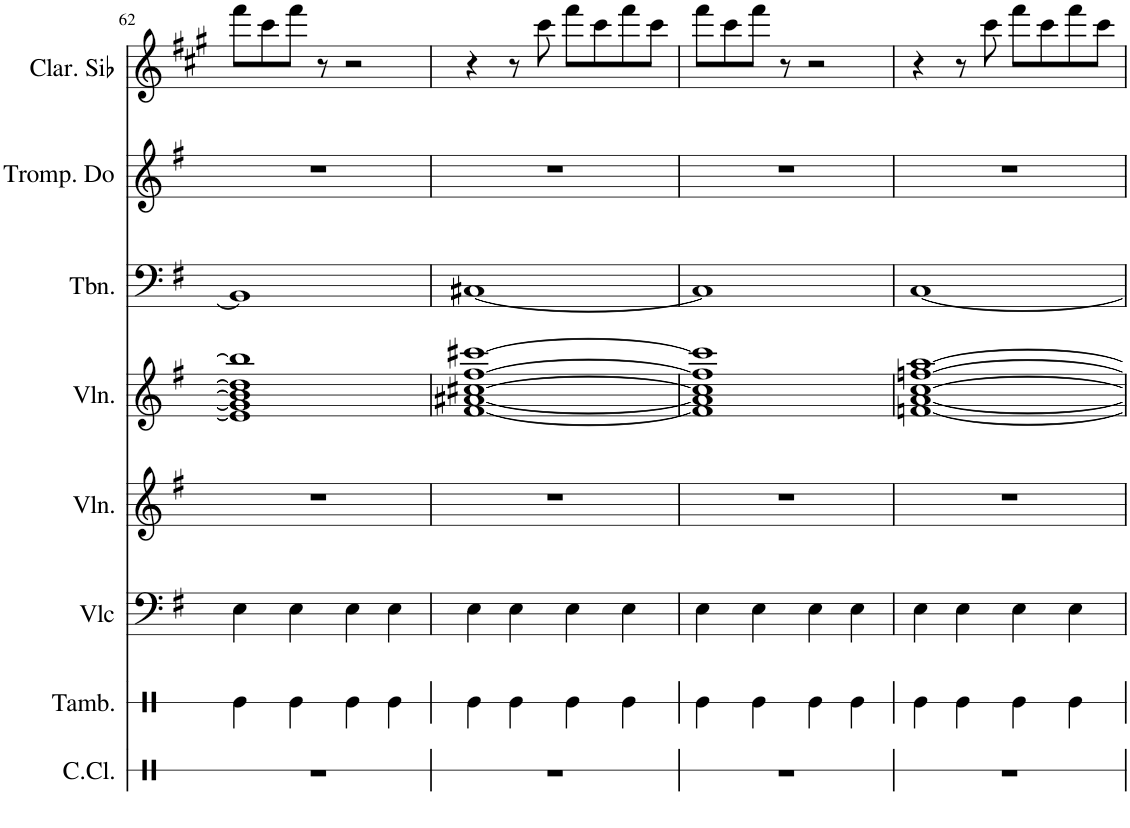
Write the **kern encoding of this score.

**kern	**kern	**kern	**kern	**kern	**kern	**kern	**kern
*part8	*part7	*part6	*part5	*part4	*part3	*part2	*part1
*staff8	*staff7	*staff6	*staff5	*staff4	*staff3	*staff2	*staff1
*I"Caisse claire	*I"Tambourin	*I"Violoncelle	*I"Violon	*I"Violon	*I"Trombone	*I"Trompette en Do	*I"Clarinette en Sib
*I'C.Cl.	*I'Tamb.	*I'Vlc	*I'Vln.	*I'Vln.	*I'Tbn.	*I'Tromp. Do	*I'Clar. Sib
!!LO:PB:g=z
*clefX	*clefX	*clefF4	*clefG2	*clefG2	*clefF4	*clefG2	*clefG2
*	*	*	*	*	*	*Trd1c2	*Trd1c2
*k[]	*k[]	*k[f#]	*k[f#]	*k[f#]	*k[f#]	*k[f#]	*k[f#c#g#]
*M4/4	*M4/4	*M4/4	*M4/4	*M4/4	*M4/4	*M4/4	*M4/4
=62	=62	=62	=62	=62	=62	=62	=62
1r	4Re\	4E\	1r	1e] 1g] 1b] 1dd] 1bb]	1BB]	1r	8fff#\L
.	.	.	.	.	.	.	8ccc#\
.	4Re\	4E\	.	.	.	.	8fff#\J
.	.	.	.	.	.	.	8r
.	4Re\	4E\	.	.	.	.	2r
.	4Re\	4E\	.	.	.	.	.
=63	=63	=63	=63	=63	=63	=63	=63
1r	4Re\	4E\	1r	[1f# [1a#X [1cc#X [1ff# [1ccc#X	[1C#X	1r	4r
.	4Re\	4E\	.	.	.	.	8r
.	.	.	.	.	.	.	8ccc#\
.	4Re\	4E\	.	.	.	.	8fff#\L
.	.	.	.	.	.	.	8ccc#\
.	4Re\	4E\	.	.	.	.	8fff#\
.	.	.	.	.	.	.	8ccc#\J
=64	=64	=64	=64	=64	=64	=64	=64
1r	4Re\	4E\	1r	1f#] 1a#] 1cc#] 1ff#] 1ccc#]	1C#]	1r	8fff#\L
.	.	.	.	.	.	.	8ccc#\
.	4Re\	4E\	.	.	.	.	8fff#\J
.	.	.	.	.	.	.	8r
.	4Re\	4E\	.	.	.	.	2r
.	4Re\	4E\	.	.	.	.	.
=65	=65	=65	=65	=65	=65	=65	=65
1r	4Re\	4E\	1r	[1fn [1a [1cc [1ffn [1aa	[1C	1r	4r
.	4Re\	4E\	.	.	.	.	8r
.	.	.	.	.	.	.	8ccc#\
.	4Re\	4E\	.	.	.	.	8fff#\L
.	.	.	.	.	.	.	8ccc#\
.	4Re\	4E\	.	.	.	.	8fff#\
.	.	.	.	.	.	.	8ccc#\J
=	=	=	=	=	=	=	=
*-	*-	*-	*-	*-	*-	*-	*-
